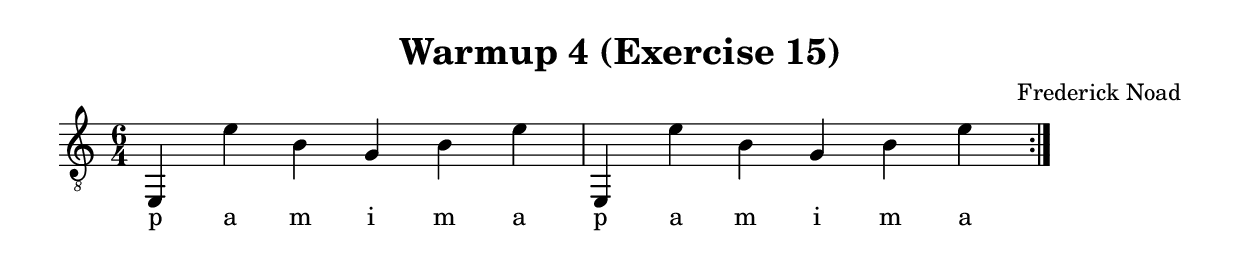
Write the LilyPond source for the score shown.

\version "2.22.1"  % necessary for upgrading to future LilyPond versions.

\header {
    title = "Warmup 4 (Exercise 15)"
    composer = "Frederick Noad"
}

% lilypond documentation on the paper block: 
% https://lilypond.org/doc/v2.24/Documentation/notation/the-paper-block
% https://lilypond.org/doc/v2.24/Documentation/notation/paper-size-and-automatic-scaling

% lilypond documentation on horizontal spacing:
% https://lilypond.org/doc/v2.23/Documentation/notation/changing-horizontal-spacing-globally
% https://lilypond.org/doc/v2.23/Documentation/snippets/spacing

\paper {
%        #(set-paper-size "a6" )
%        #(set-paper-size '(cons (* 100 mm) (* 25 mm)))
    paper-height = 2\in
}

\layout {
    indent = #0
}

melody = {
    \clef "treble_8"
    \time 6/4
    \override Score.SpacingSpanner.spacing-increment = #4

    \repeat volta 2 {e,4 e' b g b e' | e,4 e' b g b e' }
}

fingering = \lyricmode {
    p a m i m a | p a m i m a
}

\score {
    \new Staff  {
        <<
        \new Voice = "one" {
            \melody
        }
        \new Lyrics \lyricsto "one" {
            \fingering
        }

        >>
    }  
}